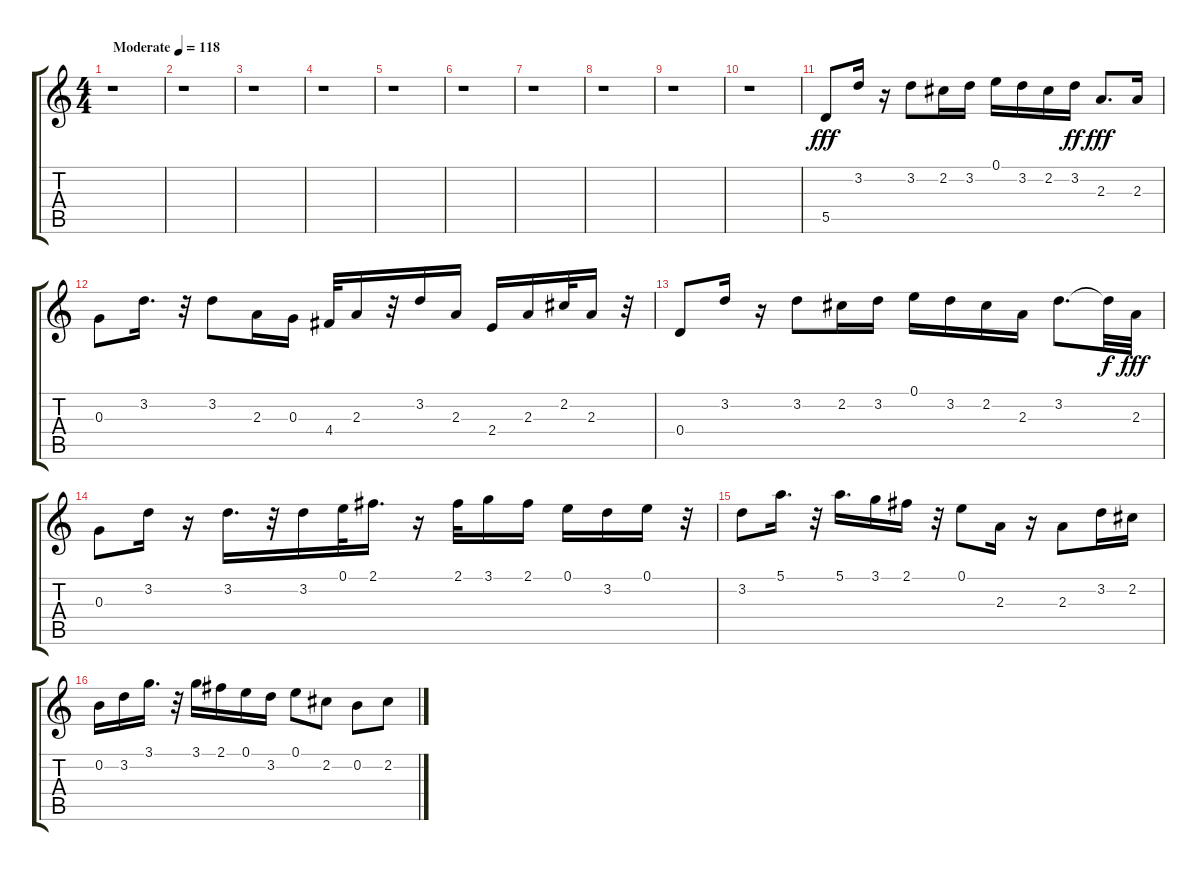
\track "" {instrument fiddle}
\staff {score tabs}
\tuning (E5 B4 G4 D4 A3 E3) {hide}
\ts (4 4)
\tempo (118 "Moderate")
\clef g2
\ks c
r.1{dy fff instrument fiddle} |
r.1 |
r.1 |
r.1 |
r.1 |
r.1 |
r.1 |
r.1 |
r.1 |
r.1 |
5.5.8 3.2.16 r.16 3.2.8 2.2.16 3.2.16 0.1.16 3.2.16 2.2.16 3.2.16{dy ff} 2.3.8{d dy fff} 2.3.16 |
0.3.8 3.2.16{d} r.32 3.2.8 2.3.16 0.3.16 4.4.32 2.3.16 r.32 3.2.16 2.3.16 2.4.16 2.3.16 2.2.32 2.3.16 r.32 |
0.4.8 3.2.16 r.16 3.2.8 2.2.16 3.2.16 0.1.16 3.2.16 2.2.16 2.3.16 3.2.8{d} 3.2{t}.32{dy f} 2.3.32{dy fff} |
0.3.8 3.2.16 r.16 3.2.16{d} r.32 3.2.16 0.1.32 2.1.16{d} r.16 2.1.32 3.1.16 2.1.16 0.1.16 3.2.16 0.1.16 r.32 |
3.2.8 5.1.16{d} r.32 5.1.16{d} 3.1.16 2.1.16 r.32 0.1.8 2.3.16 r.16 2.3.8 3.2.16 2.2.16 |
0.2.16 3.2.16 3.1.16{d} r.32 3.1.16 2.1.16 0.1.16 3.2.16 0.1.8 2.2.8 0.2.8 2.2.8
